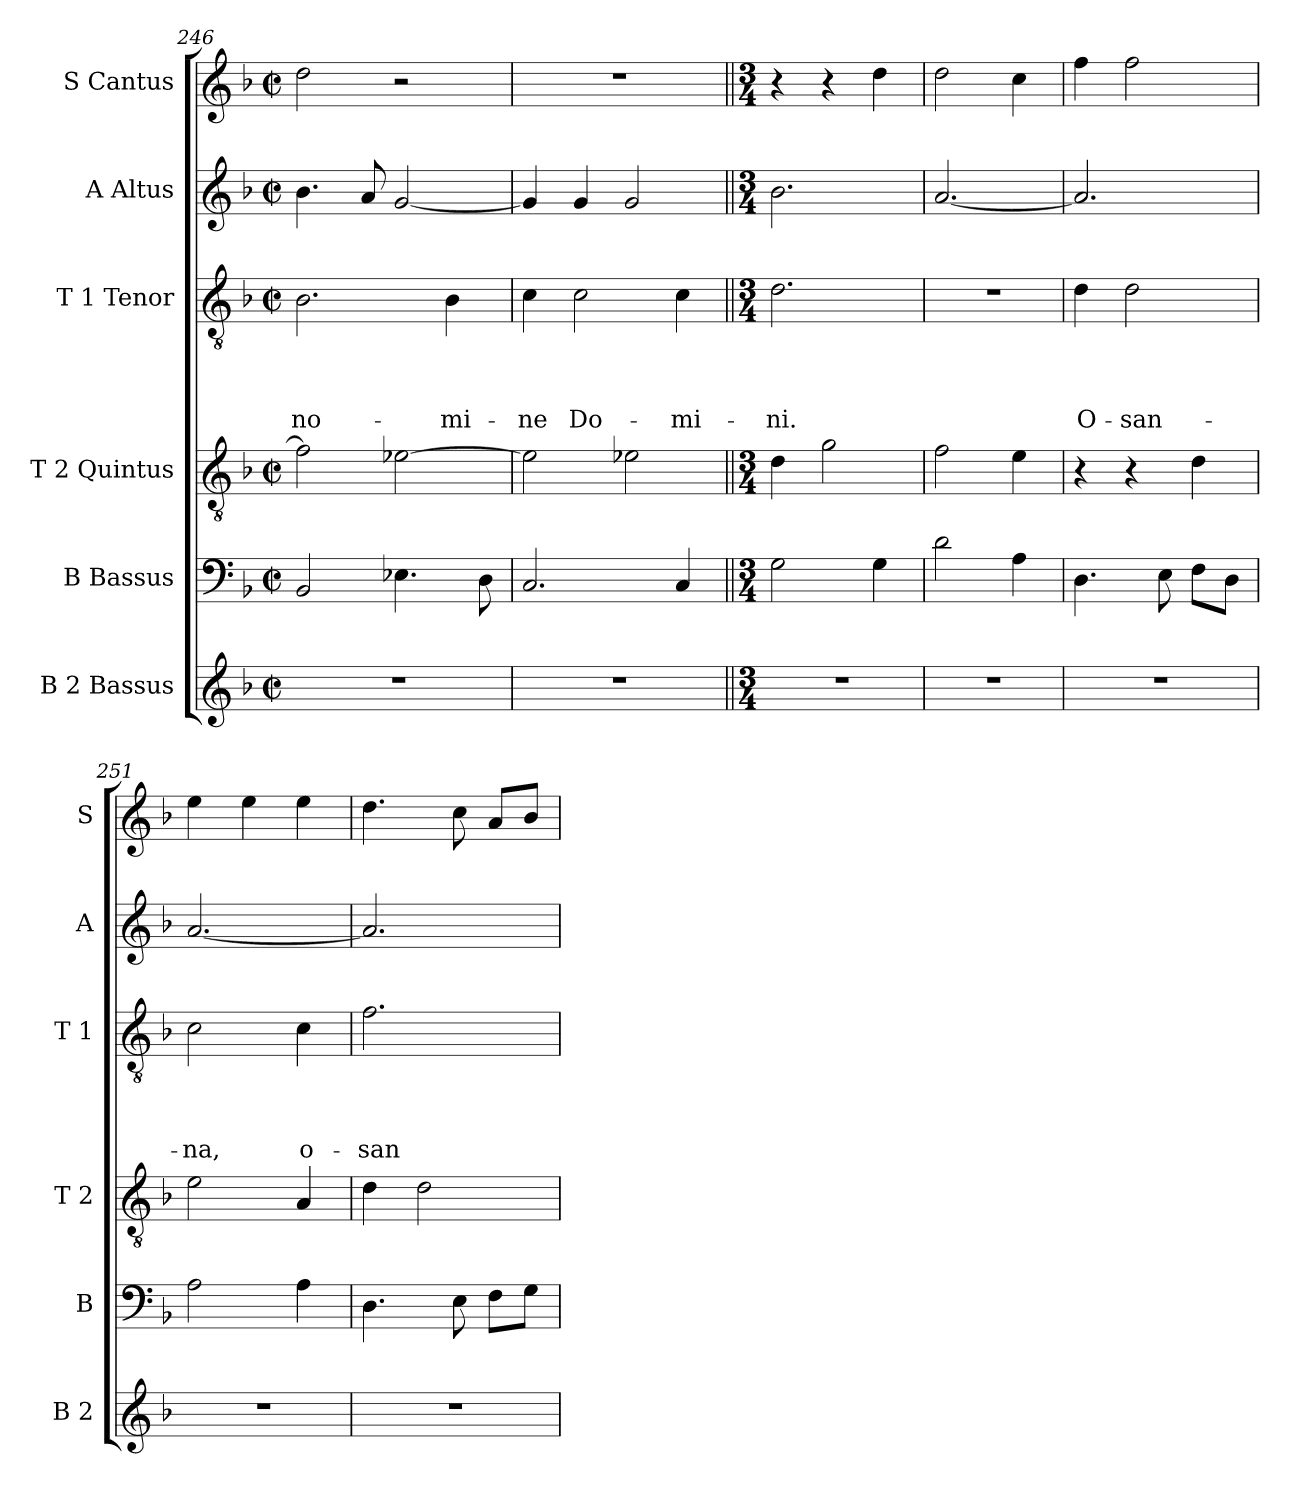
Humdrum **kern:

**kern	**kern	**kern	**kern	**text	**text	**text	**text	**kern	**kern
*part6	*part5	*part4	*part3	*part3	*part3	*part3	*part3	*part2	*part1
*staff6	*staff5	*staff4	*staff3	*staff3	*staff3	*staff3	*staff3	*staff2	*staff1
*I"B 2 Bassus	*I"B Bassus	*I"T 2 Quintus	*I"T 1 Tenor	*	*	*	*	*I"A Altus	*I"S Cantus
*I'B 2	*I'B	*I'T 2	*I'T 1	*	*	*	*	*I'A	*I'S
!!LO:LB:g=z
*clefG2	*clefF4	*clefGv2	*clefGv2	*	*	*	*	*clefG2	*clefG2
*k[b-]	*k[b-]	*k[b-]	*k[b-]	*	*	*	*	*k[b-]	*k[b-]
*F:	*F:	*F:	*F:	*	*	*	*	*F:	*F:
*M2/2	*M2/2	*M2/2	*M2/2	*	*	*	*	*M2/2	*M2/2
*met(c|)	*met(c|)	*met(c|)	*met(c|)	*	*	*	*	*met(c|)	*met(c|)
=246	=246	=246	=246	=246	=246	=246	=246	=246	=246
!	!	!	!	!	!	!	!LO:LY:b	!	!
1r	2BB-/	2f\]	2.B-\	.	.	.	no-	4.b-\	2dd\
.	.	.	.	.	.	.	.	8a/	.
.	4.E-X\	[>2e-X\	.	.	.	.	.	[<2g/	2r
!	!	!	!	!	!	!	!LO:LY:b	!	!
.	.	.	4B-\	.	.	.	-mi-	.	.
.	8D\	.	.	.	.	.	.	.	.
=247	=247	=247	=247	=247	=247	=247	=247	=247	=247
!	!	!	!	!	!	!	!LO:LY:b	!	!
1r	2.C/	2e-\]	4c\	.	.	.	-ne	4g/]	1r
!	!	!	!	!	!	!	!LO:LY:b	!	!
.	.	.	2c\	.	.	.	Do-	4g/	.
.	.	2e-X\	.	.	.	.	.	2g/	.
!	!	!	!	!	!	!	!LO:LY:b	!	!
.	4C/	.	4c\	.	.	.	-mi-	.	.
=248||	=248||	=248||	=248||	=248||	=248||	=248||	=248||	=248||	=248||
*M3/4	*M3/4	*M3/4	*M3/4	*	*	*	*	*M3/4	*M3/4
!	!	!	!	!	!	!	!LO:LY:b	!	!
2.r	2G\	4d\	2.d\	.	.	.	-ni.	2.b-\	4r
.	.	2g\	.	.	.	.	.	.	4r
.	4G\	.	.	.	.	.	.	.	4dd\
=249	=249	=249	=249	=249	=249	=249	=249	=249	=249
!	!	!	!LO:N:vis=1	!	!	!	!	!	!
2.r	2d\	2f\	2.r	.	.	.	.	[<2.a/	2dd\
.	4A\	4e\	.	.	.	.	.	.	4cc\
=250	=250	=250	=250	=250	=250	=250	=250	=250	=250
!	!	!	!	!	!	!	!LO:LY:b	!	!
2.r	4.D\	4r	4d\	.	.	.	O-	2.a/]	4ff\
!	!	!	!	!	!	!	!LO:LY:b	!	!
.	.	4r	2d\	.	.	.	-san-	.	2ff\
.	8E\	.	.	.	.	.	.	.	.
.	8F\L	4d\	.	.	.	.	.	.	.
.	8D\J	.	.	.	.	.	.	.	.
=251	=251	=251	=251	=251	=251	=251	=251	=251	=251
!	!	!	!	!	!	!	!LO:LY:b	!	!
2.r	2A\	2e\	2c\	.	.	.	-na,	[<2.a/	4ee\
.	.	.	.	.	.	.	.	.	4ee\
!	!	!	!	!	!	!	!LO:LY:b	!	!
.	4A\	4A/	4c\	.	.	.	o-	.	4ee\
!!LO:LB:g=z
=252	=252	=252	=252	=252	=252	=252	=252	=252	=252
!	!	!	!	!	!	!	!LO:LY:b	!	!
2.r	4.D\	4d\	2.f\	.	.	.	-san-	2.a/]	4.dd\
.	.	2d\	.	.	.	.	.	.	.
.	8E\	.	.	.	.	.	.	.	8cc\
.	8F\L	.	.	.	.	.	.	.	8a/L
.	8G\J	.	.	.	.	.	.	.	8b-/J
=	=	=	=	=	=	=	=	=	=
*-	*-	*-	*-	*-	*-	*-	*-	*-	*-
